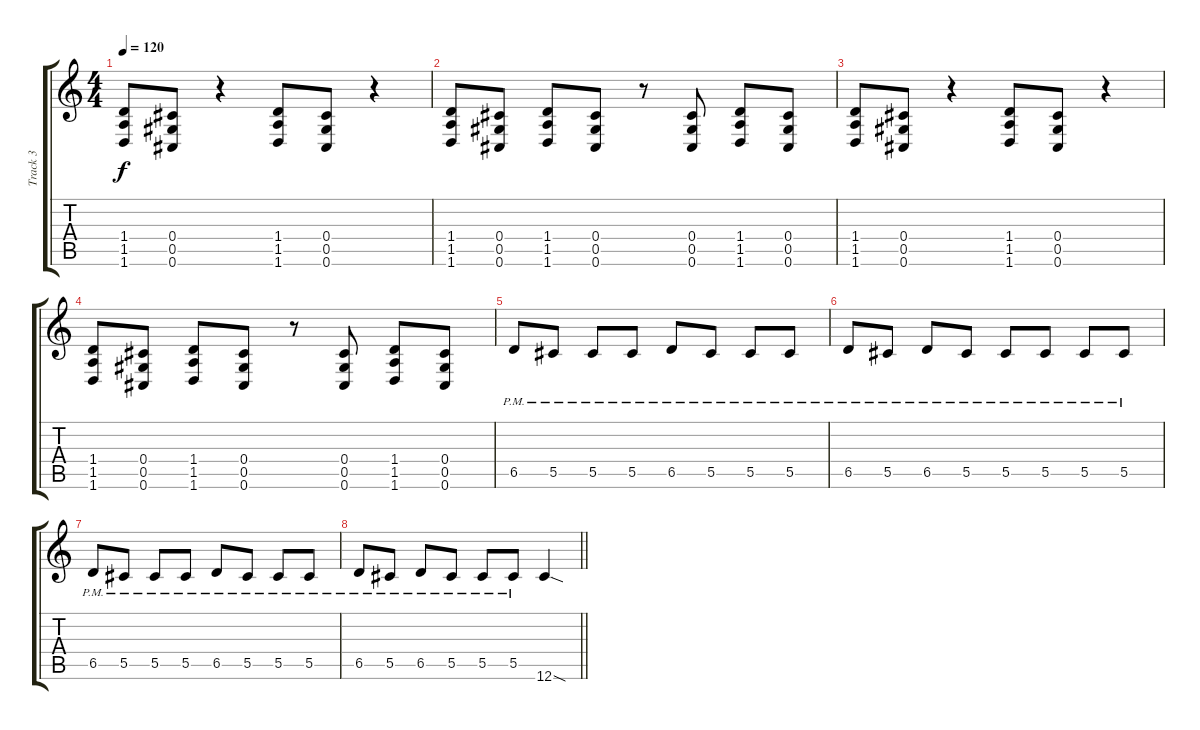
\track ("Track 3" "Track 3") {instrument distortionguitar}
\staff {score tabs}
\tuning (Eb4 Bb3 Gb3 Db3 Ab2 Db2) {hide}
\ts (4 4)
\tempo 120
\clef g2
\ks c
(1.4 1.5 1.6).8{dy f} (0.4 0.5 0.6).8 r.4 (1.4 1.5 1.6).8 (0.4 0.5 0.6).8 r.4 |
(1.4 1.5 1.6).8 (0.4 0.5 0.6).8 (1.4 1.5 1.6).8 (0.4 0.5 0.6).8 r.8 (0.4 0.5 0.6).8 (1.4 1.5 1.6).8 (0.4 0.5 0.6).8 |
(1.4 1.5 1.6).8 (0.4 0.5 0.6).8 r.4 (1.4 1.5 1.6).8 (0.4 0.5 0.6).8 r.4 |
(1.4 1.5 1.6).8 (0.4 0.5 0.6).8 (1.4 1.5 1.6).8 (0.4 0.5 0.6).8 r.8 (0.4 0.5 0.6).8 (1.4 1.5 1.6).8 (0.4 0.5 0.6).8 |
6.5{pm}.8 5.5{pm}.8 5.5{pm}.8 5.5{pm}.8 6.5{pm}.8 5.5{pm}.8 5.5{pm}.8 5.5{pm}.8 |
6.5{pm}.8 5.5{pm}.8 6.5{pm}.8 5.5{pm}.8 5.5{pm}.8 5.5{pm}.8 5.5{pm}.8 5.5{pm}.8 |
6.5{pm}.8 5.5{pm}.8 5.5{pm}.8 5.5{pm}.8 6.5{pm}.8 5.5{pm}.8 5.5{pm}.8 5.5{pm}.8 |
\barLineRight lightlight
6.5{pm}.8 5.5{pm}.8 6.5{pm}.8 5.5{pm}.8 5.5{pm}.8 5.5{pm}.8 12.6{sod}.4
